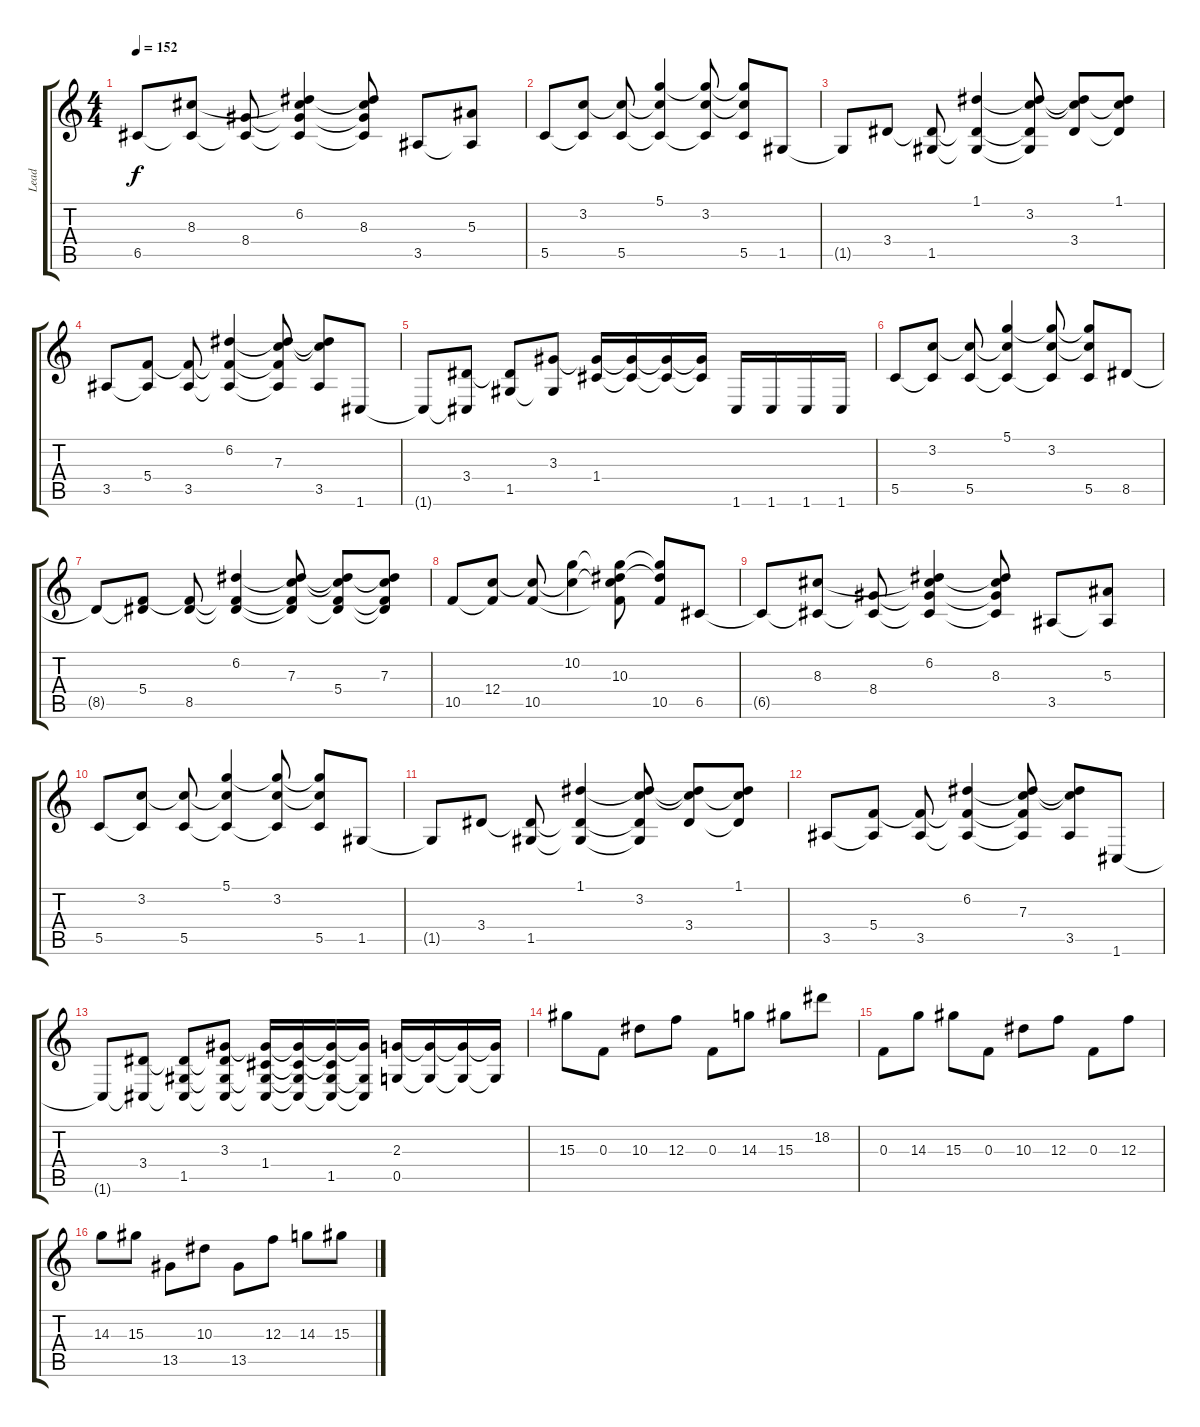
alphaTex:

\track ("Lead" "Lead") {instrument overdrivenguitar}
\staff {score tabs}
\tuning (D4 A3 F3 C3 G2 C2) {hide}
\ts (4 4)
\tempo 152
\clef g2
\ks c
6.5{t}.8{dy f} (8.3 6.5{t}).8 (8.4 6.5{t}).8 (6.2 8.3{t} 8.4{t} 6.5{t}).4 (6.2{t} 8.3 8.4{t} 6.5{t}).8 3.5.8 (5.3 3.5{t}).8 |
5.5.8 (3.2 5.5{t}).8 (3.2{t} 5.5).8 (5.1 3.2{t} 5.5{t}).4 (5.1{t} 3.2 5.5{t}).8 (5.1{t} 3.2{t} 5.5).8 1.5.8 |
1.5{t}.8 3.4.8 (3.4{t} 1.5).8 (1.1 3.4{t} 1.5{t}).4 (1.1{t} 3.2 3.4{t} 1.5{t}).8 (1.1{t} 3.2{t} 3.4).8 (1.1 3.2{t} 3.4{t}).8 |
3.5.8 (5.4 3.5{t}).8 (5.4{t} 3.5).8 (6.2 5.4{t} 3.5{t}).4 (6.2{t} 7.3 5.4{t} 3.5{t}).8 (6.2{t} 7.3{t} 3.5).8 1.6.8 |
1.6{t}.8 (3.4 1.6{t}).8 (3.4{t} 1.5).8 (3.3 1.5{t}).8 (3.3{t} 1.4).16 (3.3{t} 1.4{t}).16 (3.3{t} 1.4{t}).16 (3.3{t} 1.4{t}).16 1.6.16 1.6.16 1.6.16 1.6.16 |
5.5.8 (3.2 5.5{t}).8 (3.2{t} 5.5).8 (5.1 3.2{t} 5.5{t}).4 (5.1{t} 3.2 5.5{t}).8 (5.1{t} 3.2{t} 5.5).8 8.5.8 |
8.5{t}.8 (5.4 8.5{t}).8 (5.4{t} 8.5).8 (6.2 5.4{t} 8.5{t}).4 (6.2{t} 7.3 5.4{t} 8.5{t}).8 (6.2{t} 7.3{t} 5.4 8.5{t}).8 (6.2{t} 7.3 5.4{t} 8.5{t}).8 |
10.5.8 (12.4 10.5{t}).8 (12.4{t} 10.5).8 (10.2 12.4{t}).4 (10.2{t} 10.3 12.4{t} 10.5{t}).8 (10.2{t} 10.3{t} 10.5).8 6.5.8 |
6.5{t}.8 (8.3 6.5{t}).8 (8.4 6.5{t}).8 (6.2 8.3{t} 8.4{t} 6.5{t}).4 (6.2{t} 8.3 8.4{t} 6.5{t}).8 3.5.8 (5.3 3.5{t}).8 |
5.5.8 (3.2 5.5{t}).8 (3.2{t} 5.5).8 (5.1 3.2{t} 5.5{t}).4 (5.1{t} 3.2 5.5{t}).8 (5.1{t} 3.2{t} 5.5).8 1.5.8 |
1.5{t}.8 3.4.8 (3.4{t} 1.5).8 (1.1 3.4{t} 1.5{t}).4 (1.1{t} 3.2 3.4{t} 1.5{t}).8 (1.1{t} 3.2{t} 3.4).8 (1.1 3.2{t} 3.4{t}).8 |
3.5.8 (5.4 3.5{t}).8 (5.4{t} 3.5).8 (6.2 5.4{t} 3.5{t}).4 (6.2{t} 7.3 5.4{t} 3.5{t}).8 (6.2{t} 7.3{t} 3.5).8 1.6.8 |
1.6{t}.8 (3.4 1.6{t}).8 (3.4{t} 1.5 1.6{t}).8 (3.3 3.4{t} 1.5{t} 1.6{t}).8 (3.3{t} 1.4 1.5{t} 1.6{t}).16 (3.3{t} 1.4{t} 1.5{t} 1.6{t}).16 (3.3{t} 1.4{t} 1.5 1.6{t}).16 (3.3{t} 1.5{t} 1.6{t}).16 (2.3 0.5).16 (2.3{t} 0.5{t}).16 (2.3{t} 0.5{t}).16 (2.3{t} 0.5{t}).16 |
15.3.8 0.3.8 10.3.8 12.3.8 0.3.8 14.3.8 15.3.8 18.2.8 |
0.3.8 14.3.8 15.3.8 0.3.8 10.3.8 12.3.8 0.3.8 12.3.8 |
14.3.8 15.3.8 13.5.8 10.3.8 13.5.8 12.3.8 14.3.8 15.3.8
